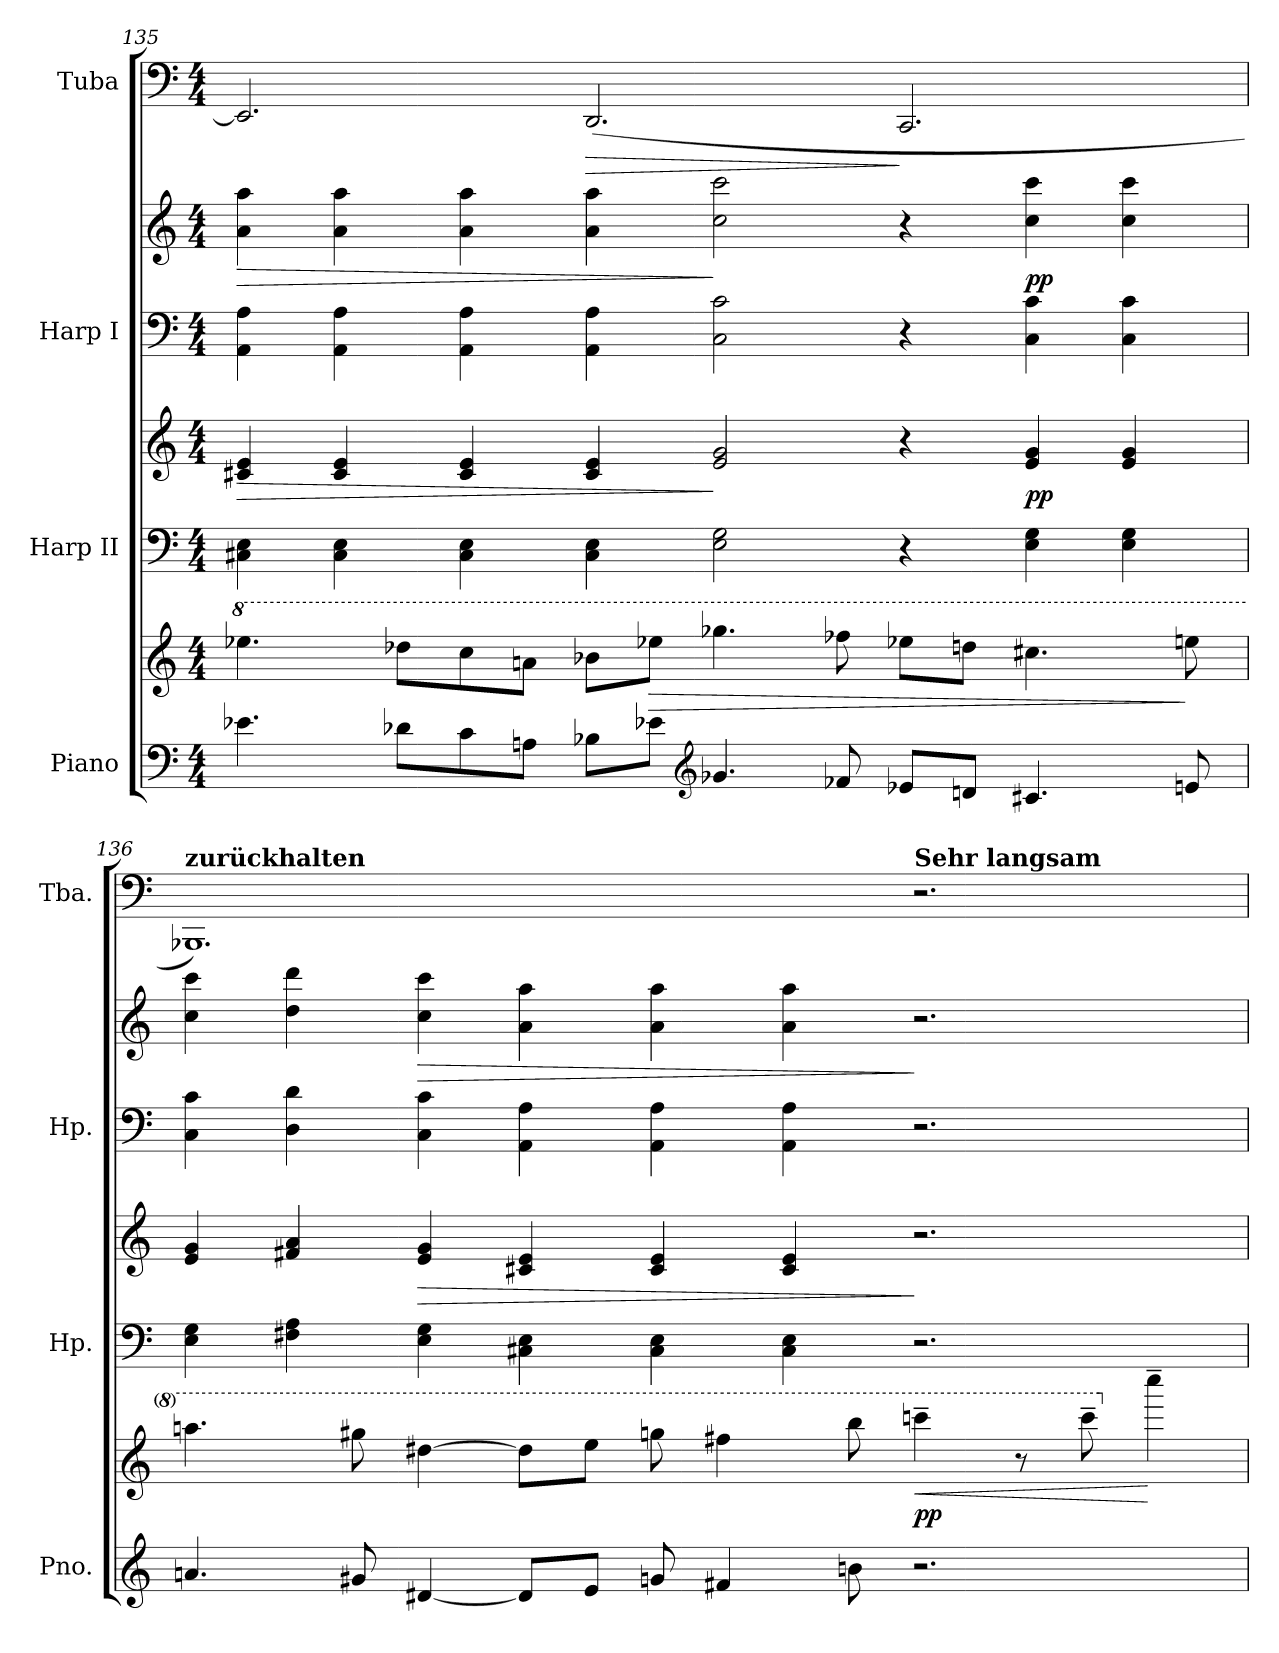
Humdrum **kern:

**kern	**kern	**dynam	**kern	**kern	**dynam	**kern	**kern	**dynam	**kern	**dynam
*part4	*part4	*part4	*part3	*part3	*part3	*part2	*part2	*part2	*part1	*part1
*staff7	*staff6	*staff6/7	*staff5	*staff4	*staff4/5	*staff3	*staff2	*staff2/3	*staff1	*staff1
*I"Piano	*	*	*I"Harp II	*	*	*I"Harp I	*	*	*I"Tuba	*
*I'Pno.	*	*	*I'Hp.	*	*	*I'Hp.	*	*	*I'Tba.	*
*clefF4	*clefG2	*	*clefF4	*clefG2	*	*clefF4	*clefG2	*	*clefF4	*
*k[]	*k[]	*	*k[]	*k[]	*	*k[]	*k[]	*	*k[]	*
*M4/4	*M4/4	*	*M4/4	*M4/4	*	*M4/4	*M4/4	*	*M4/4	*
*	*8va	*	*	*	*	*	*	*	*	*
=135	=135	=135	=135	=135	=135	=135	=135	=135	=135	=135
!	!	!	!	!	!LO:HP:b	!	!	!LO:HP:b	!	!
4.e-Xi\	4.eee-Xi\	.	4C#Xi\ 4Ei	4c#Xi/ 4ei	>	4AAi\ 4Ai	4ai\ 4aai	>	2.EEi/]	.
.	.	.	4C#i\ 4Ei	4c#i/ 4ei	.	4AAi\ 4Ai	4ai\ 4aai	.	.	.
8d-Xi\L	8ddd-Xi\L	.	.	.	.	.	.	.	.	.
8ci\	8ccci\	.	4C#i\ 4Ei	4c#i/ 4ei	.	4AAi\ 4Ai	4ai\ 4aai	.	.	.
8Ani\J	8aani\J	.	.	.	.	.	.	.	.	.
!	!	!	!	!	!	!	!	!	!	!LO:HP:b
8B-Xi\L	8bb-Xi\L	.	4C#i\ 4Ei	4c#i/ 4ei	.	4AAi\ 4Ai	4ai\ 4aai	.	(2.DDi/	>
!	!	!LO:HP:b	!	!	!	!	!	!	!	!
8e-Xi\J	8eee-Xi\J	>	.	.	.	.	.	.	.	.
*clefG2	*	*	*	*	*	*	*	*	*	*
4.g-Xi/	4.ggg-Xi\	.	2Ei\ 2Gi	2ei/ 2gi	]	2Ci\ 2ci	2cci\ 2ccci	]	.	.
8f-Xi/	8fff-Xi\	.	.	.	.	.	.	.	.	.
8e-Xi/L	8eee-Xi\L	.	4r	4r	.	4r	4r	.	2.CCi/	]
8dni/J	8dddni\J	.	.	.	.	.	.	.	.	.
4.c#Xi/	4.ccc#Xi\	.	4Ei\ 4Gi	4ei/ 4gi	pp	4Ci\ 4ci	4cci\ 4ccci	pp	.	.
.	.	.	4Ei\ 4Gi	4ei/ 4gi	.	4Ci\ 4ci	4cci\ 4ccci	.	.	.
8eni/	8eeeni\	]	.	.	.	.	.	.	.	.
=136	=136	=136	=136	=136	=136	=136	=136	=136	=136	=136
!	!	!	!	!	!	!	!	!	!LO:TX:a:B:t=zurückhalten	!
4.ani/	4.aaani\	.	4Ei\ 4Gi	4ei/ 4gi	.	4Ci\ 4ci	4cci\ 4ccci	.	1.BBB-Xi)	.
.	.	.	4F#Xi\ 4Ai	4f#Xi/ 4ai	.	4Di\ 4di	4ddi\ 4dddi	.	.	.
8g#Xi/	8ggg#Xi\	.	.	.	.	.	.	.	.	.
!	!	!	!	!	!LO:HP:b	!	!	!LO:HP:b	!	!
[<4d#Xi/	[>4ddd#Xi\	.	4Ei\ 4Gi	4ei/ 4gi	>	4Ci\ 4ci	4cci\ 4ccci	>	.	.
8d#i/L]	8ddd#i\L]	.	4C#Xi\ 4Ei	4c#Xi/ 4ei	.	4AAi\ 4Ai	4ai\ 4aai	.	.	.
8ei/J	8eeei\J	.	.	.	.	.	.	.	.	.
8gni/	8gggni\	.	4C#i\ 4Ei	4c#i/ 4ei	.	4AAi\ 4Ai	4ai\ 4aai	.	.	.
4f#Xi/	4fff#Xi\	.	.	.	.	.	.	.	.	.
.	.	.	4C#i\ 4Ei	4c#i/ 4ei	.	4AAi\ 4Ai	4ai\ 4aai	.	.	.
8bni\	8bbbi\	.	.	.	.	.	.	.	.	.
*	*	*	*	*	*	*	*	*	*MM60	*
!	!	!	!	!	!	!	!	!	!LO:TX:a:B:t=Sehr langsam	!
!	!	!LO:HP:b	!	!	!	!	!	!	!	!
2.r	4ccccn~i\	< pp	2.r	2.r	]	2.r	2.r	]	2.r	.
.	8r	.	.	.	.	.	.	.	.	.
.	8cccc~i\	.	.	.	.	.	.	.	.	.
*	*X8va	*	*	*	*	*	*	*	*	*
.	4cccc~i\	[	.	.	.	.	.	.	.	.
=	=	=	=	=	=	=	=	=	=	=
*-	*-	*-	*-	*-	*-	*-	*-	*-	*-	*-
